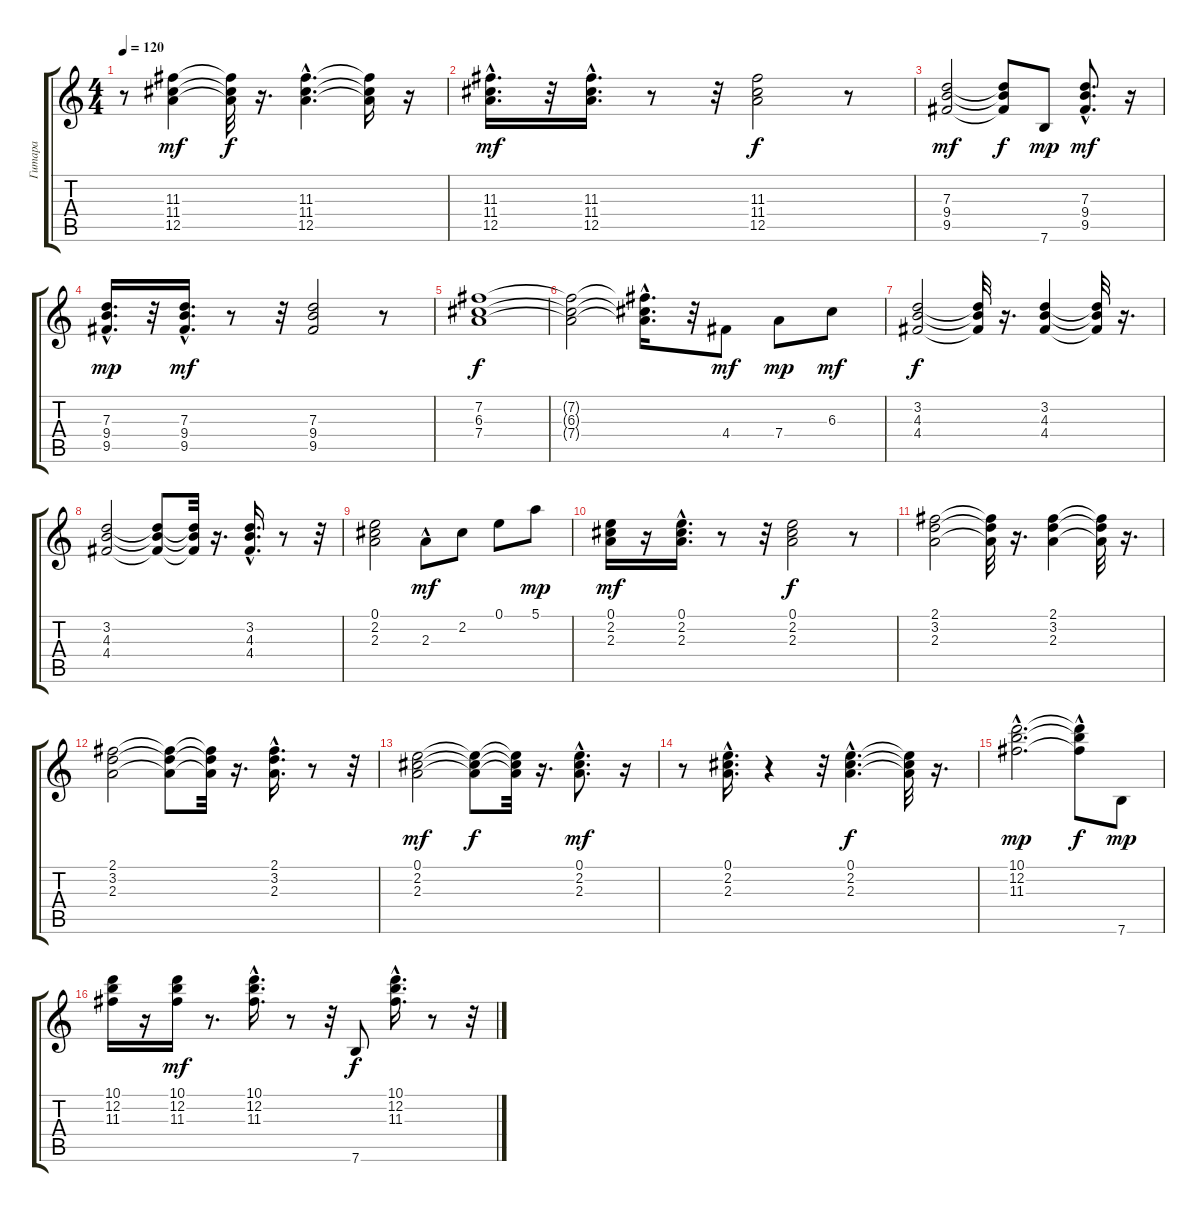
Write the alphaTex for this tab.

\track ("Гитара" "Гитара") {instrument acousticguitarsteel}
\staff {score tabs}
\tuning (E4 B3 G3 D3 A2 E2) {hide}
\ts (4 4)
\tempo 120
\clef g2
\ks c
r.8{dy f} (11.3 11.4 12.5).4{dy mf} (11.3{t} 11.4{t} 12.5{t}).32{dy f} r.16{d} (11.3{hac} 11.4{hac} 12.5{hac}).4{d} (11.3{t} 11.4{t} 12.5{t}).16 r.16 |
(11.3{hac} 11.4{hac} 12.5{hac}).16{d dy mf} r.32 (11.3{hac} 11.4{hac} 12.5{hac}).16{d} r.8 r.32 (11.3 11.4 12.5).2{dy f} r.8 |
(7.3 9.4 9.5).2{dy mf} (7.3{t} 9.4{t} 9.5{t}).8{dy f} 7.6.8{dy mp} (7.3{hac} 9.4{hac} 9.5{hac}).8{d dy mf} r.16 |
(7.3{hac} 9.4{hac} 9.5{hac}).16{d dy mp} r.32 (7.3{hac} 9.4{hac} 9.5{hac}).16{d dy mf} r.8 r.32 (7.3 9.4 9.5).2 r.8 |
(7.2 6.3 7.4).1{dy f} |
(7.2{t} 6.3{t} 7.4{t}).2 (7.2{hac t} 6.3{hac t} 7.4{hac t}).16{d} r.32 4.4.8{dy mf} 7.4.8{dy mp} 6.3.8{dy mf} |
(3.2 4.3 4.4).2{dy f} (3.2{t} 4.3{t} 4.4{t}).32 r.16{d} (3.2 4.3 4.4).4 (3.2{t} 4.3{t} 4.4{t}).32 r.16{d} |
(3.2 4.3 4.4).2 (3.2{t} 4.3{t} 4.4{t}).8 (3.2{t} 4.3{t} 4.4{t}).32 r.16{d} (3.2{hac} 4.3{hac} 4.4{hac}).16{d} r.8 r.32 |
(0.1 2.2 2.3).2 2.3{hac}.8{dy mf} 2.2.8 0.1.8 5.1.8{dy mp} |
(0.1 2.2 2.3).16{dy mf} r.16 (0.1{hac} 2.2{hac} 2.3{hac}).16{d} r.8 r.32 (0.1 2.2 2.3).2{dy f} r.8 |
(2.1 3.2 2.3).2 (2.1{t} 3.2{t} 2.3{t}).32 r.16{d} (2.1 3.2 2.3).4 (2.1{t} 3.2{t} 2.3{t}).32 r.16{d} |
(2.1 3.2 2.3).2 (2.1{t} 3.2{t} 2.3{t}).8 (2.1{t} 3.2{t} 2.3{t}).32 r.16{d} (2.1{hac} 3.2{hac} 2.3{hac}).16{d} r.8 r.32 |
(0.1 2.2 2.3).2{dy mf} (0.1{t} 2.2{t} 2.3{t}).8{dy f} (0.1{t} 2.2{t} 2.3{t}).32 r.16{d} (0.1{hac} 2.2{hac} 2.3{hac}).8{d dy mf} r.16 |
r.8 (0.1{hac} 2.2{hac} 2.3{hac}).16{d} r.4 r.32 (0.1{hac} 2.2{hac} 2.3{hac}).4{d dy f} (0.1{t} 2.2{t} 2.3{t}).32 r.16{d} |
(10.1{hac} 12.2{hac} 11.3{hac}).2{d dy mp} (10.1{hac t} 12.2{hac t} 11.3{t}).8{dy f} 7.6.8{dy mp} |
(10.1 12.2 11.3).16 r.16 (10.1 12.2 11.3).16{dy mf} r.8{d} (10.1{hac} 12.2{hac} 11.3{hac}).16{d} r.8 r.32 7.6.8{dy f} (10.1{hac} 12.2{hac} 11.3{hac}).16{d} r.8 r.32
